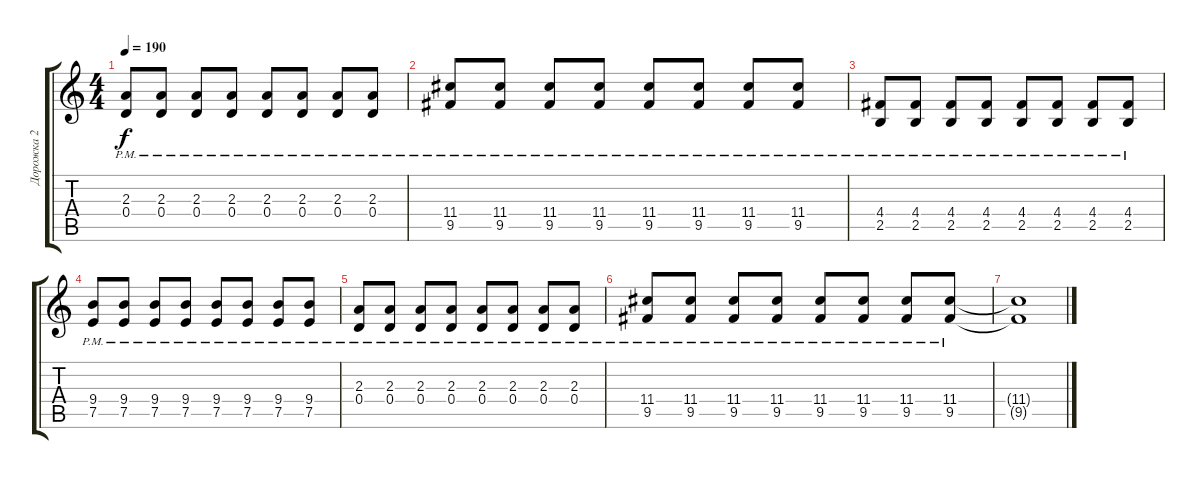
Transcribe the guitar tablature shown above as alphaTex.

\track ("Дорожка 2" "Дорожка 2") {instrument distortionguitar}
\staff {score tabs}
\tuning (E4 B3 G3 D3 A2 Db2) {hide}
\ts (4 4)
\tempo 190
\clef g2
\ks c
(2.3{pm} 0.4{pm}).8{dy f} (2.3{pm} 0.4{pm}).8 (2.3{pm} 0.4{pm}).8 (2.3{pm} 0.4{pm}).8 (2.3{pm} 0.4{pm}).8 (2.3{pm} 0.4{pm}).8 (2.3{pm} 0.4{pm}).8 (2.3{pm} 0.4{pm}).8 |
(11.4{pm} 9.5).8 (11.4{pm} 9.5).8 (11.4{pm} 9.5).8 (11.4{pm} 9.5).8 (11.4{pm} 9.5).8 (11.4{pm} 9.5).8 (11.4{pm} 9.5).8 (11.4{pm} 9.5).8 |
(4.4{pm} 2.5{pm}).8 (4.4{pm} 2.5{pm}).8 (4.4{pm} 2.5{pm}).8 (4.4{pm} 2.5{pm}).8 (4.4{pm} 2.5{pm}).8 (4.4{pm} 2.5{pm}).8 (4.4{pm} 2.5{pm}).8 (4.4{pm} 2.5{pm}).8 |
(9.4{pm} 7.5).8 (9.4{pm} 7.5).8 (9.4{pm} 7.5).8 (9.4{pm} 7.5).8 (9.4{pm} 7.5).8 (9.4{pm} 7.5).8 (9.4{pm} 7.5).8 (9.4{pm} 7.5).8 |
(2.3{pm} 0.4{pm}).8 (2.3{pm} 0.4{pm}).8 (2.3{pm} 0.4{pm}).8 (2.3{pm} 0.4{pm}).8 (2.3{pm} 0.4{pm}).8 (2.3{pm} 0.4{pm}).8 (2.3{pm} 0.4{pm}).8 (2.3{pm} 0.4{pm}).8 |
(11.4{pm} 9.5).8 (11.4{pm} 9.5).8 (11.4{pm} 9.5).8 (11.4{pm} 9.5).8 (11.4{pm} 9.5).8 (11.4{pm} 9.5).8 (11.4{pm} 9.5).8 (11.4{pm} 9.5).8 |
(11.4{t} 9.5{t}).1
